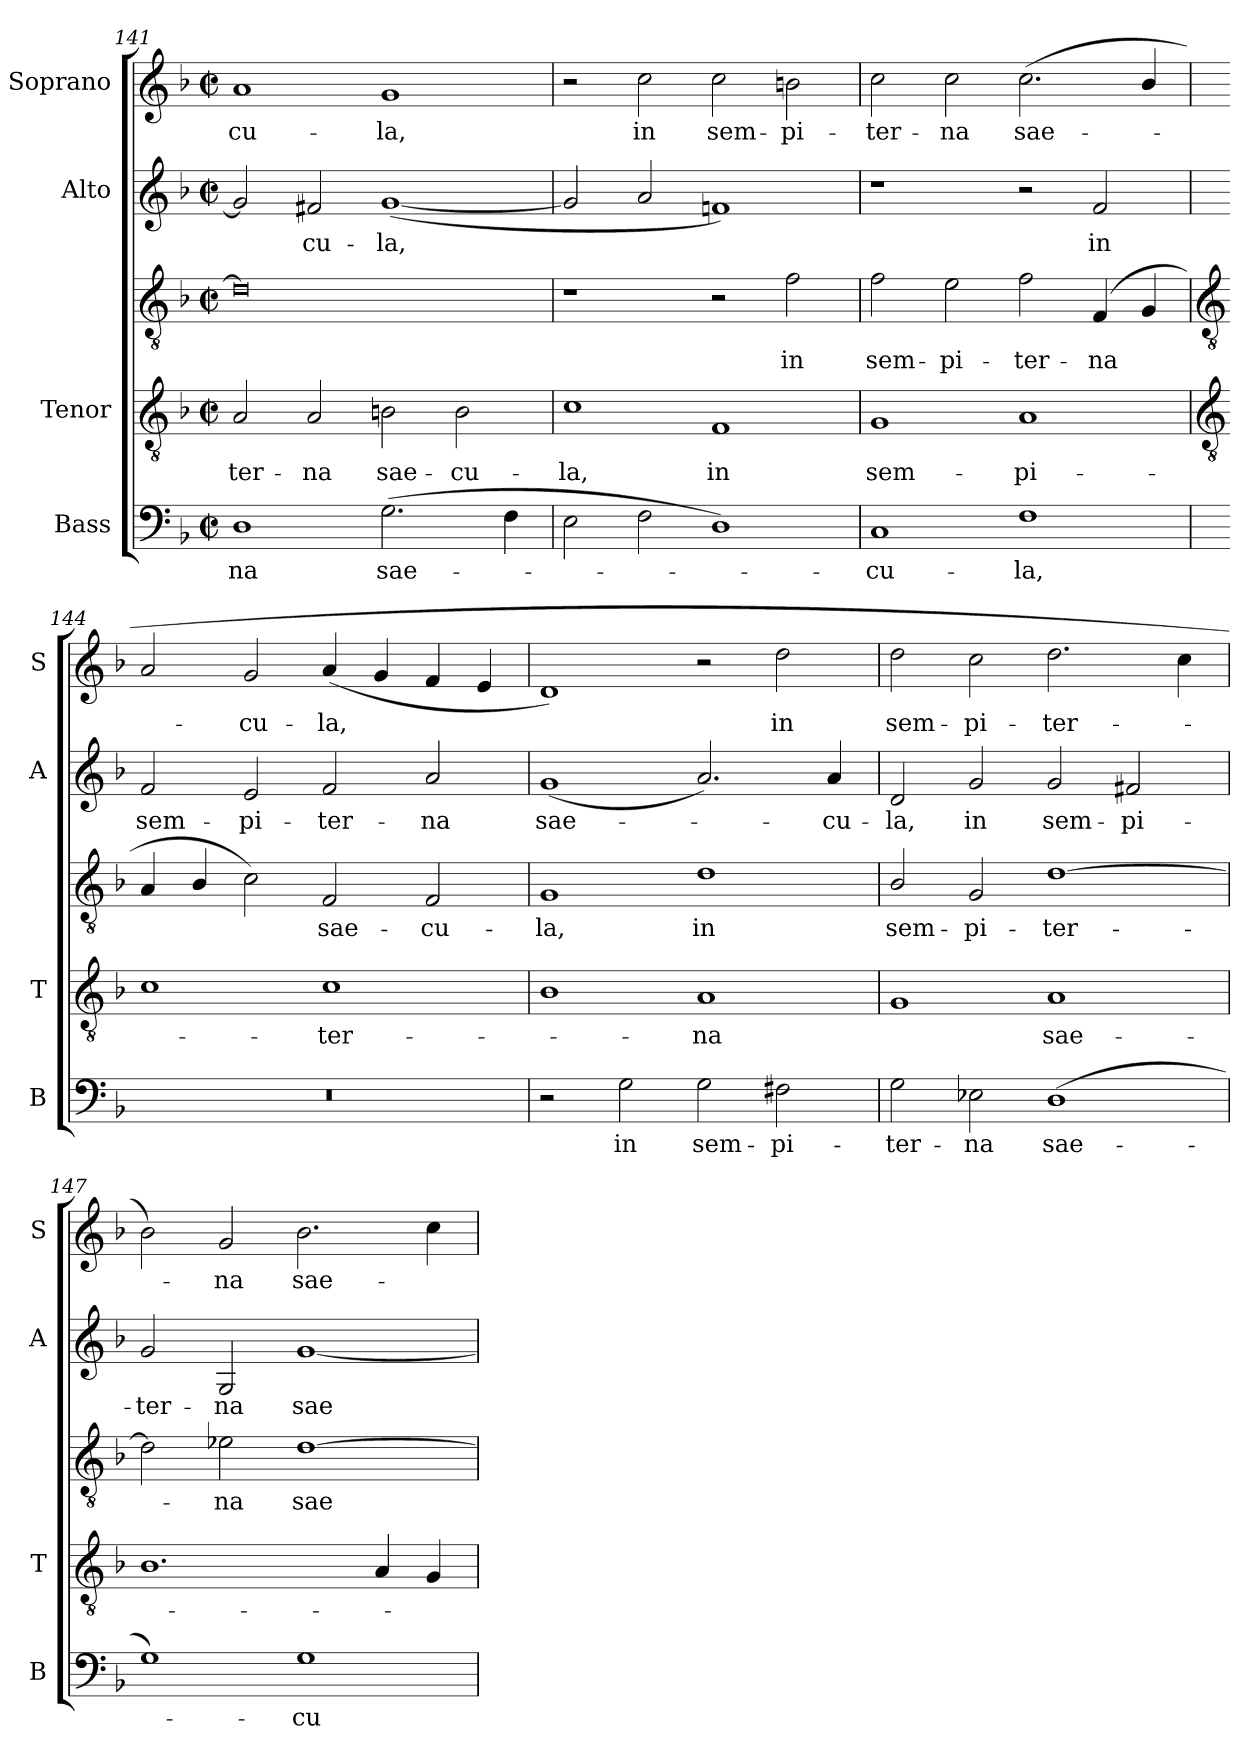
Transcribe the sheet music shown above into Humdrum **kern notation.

**kern	**text	**kern	**text	**kern	**text	**kern	**text	**kern	**text
*part4	*part4	*part3	*part3	*part3	*part3	*part2	*part2	*part1	*part1
*staff5	*staff5	*staff4	*staff4	*staff3	*staff3	*staff2	*staff2	*staff1	*staff1
*I"Bass	*	*I"Tenor	*	*	*	*I"Alto	*	*I"Soprano	*
*I'B	*	*I'T	*	*	*	*I'A	*	*I'S	*
*clefF4	*	*clefGv2	*	*clefGv2	*	*clefG2	*	*clefG2	*
*k[b-]	*	*k[b-]	*	*k[b-]	*	*k[b-]	*	*k[b-]	*
*F:	*	*F:	*	*F:	*	*F:	*	*F:	*
*M4/2	*	*M4/2	*	*M4/2	*	*M4/2	*	*M4/2	*
*met(c|)	*	*met(c|)	*	*met(c|)	*	*met(c|)	*	*met(c|)	*
=141	=141	=141	=141	=141	=141	=141	=141	=141	=141
!	!LO:LY:b	!	!LO:LY:b	!	!	!	!	!	!LO:LY:b
1D	-na	2A	-ter-	0d]	.	2g]	.	1a	cu-
!	!	!	!LO:LY:b	!	!	!	!LO:LY:b	!	!
.	.	2A	-na	.	.	2f#	cu-	.	.
!	!LO:LY:b	!	!LO:LY:b	!	!	!	!LO:LY:b	!	!LO:LY:b
(>2.G	sae-	2Bn	sae-	.	.	(<[1g	-la,	1g	-la,
!	!	!	!LO:LY:b	!	!	!	!	!	!
.	.	2B	-cu-	.	.	.	.	.	.
4F	.	.	.	.	.	.	.	.	.
=142	=142	=142	=142	=142	=142	=142	=142	=142	=142
!	!	!	!LO:LY:b	!	!	!	!	!	!
2E	.	1c	la,	1r	.	2g]	.	2r	.
!	!	!	!	!	!	!	!	!	!LO:LY:b
2F	.	.	.	.	.	2a	.	2cc	in
!	!	!	!LO:LY:b	!	!	!	!	!	!LO:LY:b
1D)	.	1F	in	2r	.	1fn)	.	2cc	sem-
!	!	!	!	!	!LO:LY:b	!	!	!	!LO:LY:b
.	.	.	.	2f	-in	.	.	2b	-pi-
=143	=143	=143	=143	=143	=143	=143	=143	=143	=143
!	!LO:LY:b	!	!LO:LY:b	!	!LO:LY:b	!	!	!	!LO:LY:b
1C	cu-	1G	sem-	2f	sem-	1r	.	2cc	-ter-
!	!	!	!	!	!LO:LY:b	!	!	!	!LO:LY:b
.	.	.	.	2e	-pi-	.	.	2cc	-na
!	!LO:LY:b	!	!LO:LY:b	!	!LO:LY:b	!	!	!	!LO:LY:b
1F	-la,	1A	-pi-	2f	-ter-	2r	.	(>2.cc	sae-
!	!	!	!	!	!LO:LY:b	!	!LO:LY:b	!	!
.	.	.	.	(<4F	-na	2f	in	.	.
.	.	.	.	4G	.	.	.	4b-/	.
!!LO:LB:g=z
=144	=144	=144	=144	=144	=144	=144	=144	=144	=144
*	*	*clefGv2	*	*clefGv2	*	*	*	*	*
!	!	!	!	!	!	!	!LO:LY:b	!	!
0r	.	1c	.	4A	.	2f	sem-	2a	.
.	.	.	.	4B-/	.	.	.	.	.
!	!	!	!	!	!	!	!LO:LY:b	!	!LO:LY:b
.	.	.	.	2c)	.	2e	-pi-	2g	cu-
!	!	!	!LO:LY:b	!	!LO:LY:b	!	!LO:LY:b	!	!LO:LY:b
.	.	1c	-ter-	2F	sae-	2f	-ter-	(<4a	-la,
.	.	.	.	.	.	.	.	4g	.
!	!	!	!	!	!LO:LY:b	!	!LO:LY:b	!	!
.	.	.	.	2F	-cu-	2a	-na	4f	.
.	.	.	.	.	.	.	.	4e	.
=145	=145	=145	=145	=145	=145	=145	=145	=145	=145
!	!	!	!	!	!LO:LY:b	!	!LO:LY:b	!	!
2r	.	1B-	.	1G	la,	(<1g	sae-	1d)	.
!	!LO:LY:b	!	!	!	!	!	!	!	!
2G	in	.	.	.	.	.	.	.	.
!	!LO:LY:b	!	!LO:LY:b	!	!LO:LY:b	!	!	!	!
2G	sem-	1A	na	1d	in	2.a)	.	2r	.
!	!LO:LY:b	!	!	!	!	!	!	!	!LO:LY:b
2F#X	-pi-	.	.	.	.	.	.	2dd	in
!	!	!	!	!	!	!	!LO:LY:b	!	!
.	.	.	.	.	.	4a	cu-	.	.
=146	=146	=146	=146	=146	=146	=146	=146	=146	=146
!	!LO:LY:b	!	!	!	!LO:LY:b	!	!LO:LY:b	!	!LO:LY:b
2G	-ter-	1G	.	2B-/	sem-	2d	-la,	2dd	sem-
!	!LO:LY:b	!	!	!	!LO:LY:b	!	!LO:LY:b	!	!LO:LY:b
2E-X	-na	.	.	2G	-pi-	2g	in	2cc	-pi-
!	!LO:LY:b	!	!LO:LY:b	!	!LO:LY:b	!	!LO:LY:b	!	!LO:LY:b
(>1D	sae-	1A	sae-	[1d	-ter-	2g	sem-	2.dd	-ter-
!	!	!	!	!	!	!	!LO:LY:b	!	!
.	.	.	.	.	.	2f#X	-pi-	.	.
.	.	.	.	.	.	.	.	4cc	.
=147	=147	=147	=147	=147	=147	=147	=147	=147	=147
!	!	!	!	!	!	!	!LO:LY:b	!	!
1G)	.	1.B-	.	2d]	.	2g	-ter-	2b-)	.
!	!	!	!	!	!LO:LY:b	!	!LO:LY:b	!	!LO:LY:b
.	.	.	.	2e-X	na	2G	-na	2g	na
!	!LO:LY:b	!	!	!	!LO:LY:b	!	!LO:LY:b	!	!LO:LY:b
1G	cu-	.	.	[1d	sae-	[1g	sae-	2.b-	sae-
.	.	4A	.	.	.	.	.	.	.
.	.	4G	.	.	.	.	.	4cc	.
=	=	=	=	=	=	=	=	=	=
*-	*-	*-	*-	*-	*-	*-	*-	*-	*-
